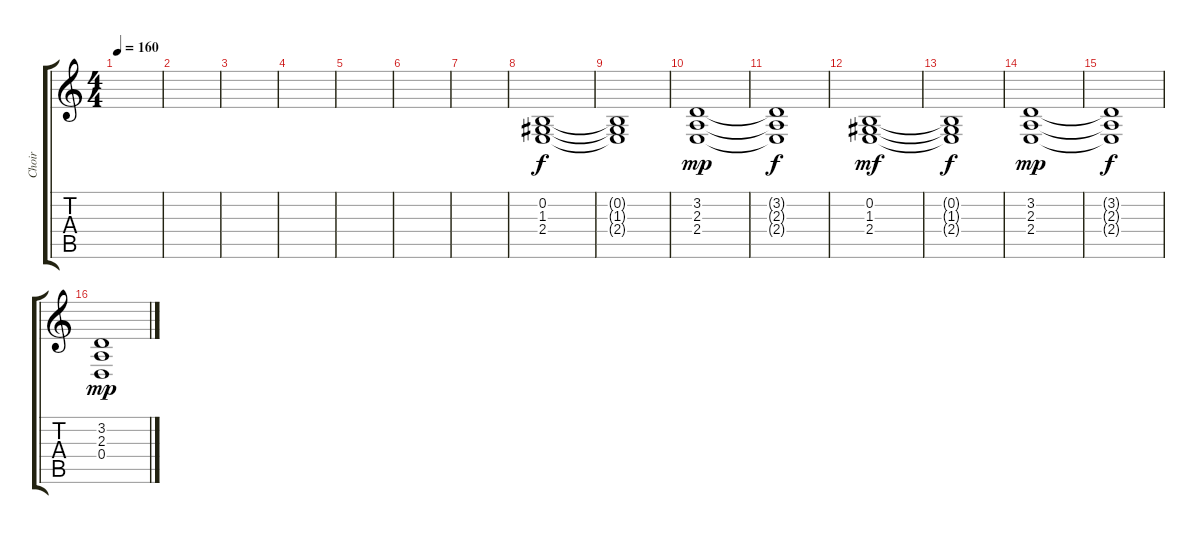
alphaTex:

\track ("Choir" "Choir") {instrument choiraahs}
\staff {score tabs}
\tuning (E4 B3 G3 D3 A2 E2) {hide}
\ts (4 4)
\tempo 160
\clef g2
\ks c
|
|
|
|
|
|
|
(0.2 1.3 2.4).1 |
(0.2{t} 1.3{t} 2.4{t}).1{dy f} |
(3.2 2.3 2.4).1{dy mp} |
(3.2{t} 2.3{t} 2.4{t}).1{dy f} |
(0.2 1.3 2.4).1{dy mf} |
(0.2{t} 1.3{t} 2.4{t}).1{dy f} |
(3.2 2.3 2.4).1{dy mp} |
(3.2{t} 2.3{t} 2.4{t}).1{dy f} |
(3.2 2.3 0.4).1{dy mp}
